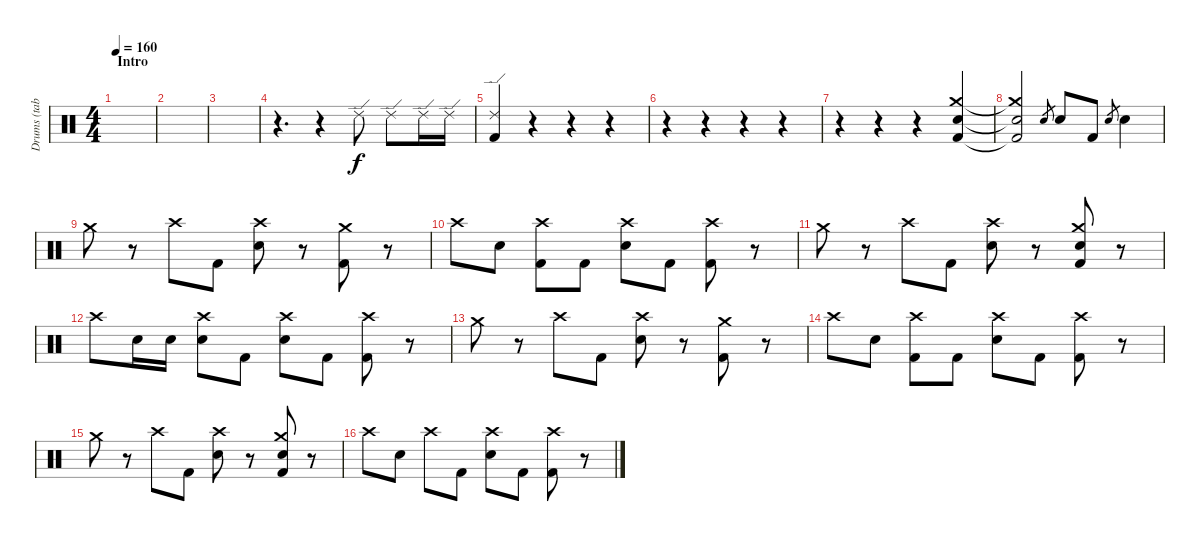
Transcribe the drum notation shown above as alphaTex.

\track ("Drums (tabbed by Rinhos)" "Drums (tab") {instrument percussion}
\staff {score}
\articulation defaults
\ts (4 4)
\section ("" "Intro")
\tempo 160
\clef neutral
\ks c
|
|
|
r.4{d} r.4 "Ride (edge) 2".8 "Ride (edge) 2".8 "Ride (edge) 2".16 "Ride (edge) 2".16 |
("Ride (edge) 2" "Kick (hit) 2").4{dy f} r.4 r.4 r.4 |
r.4 r.4 r.4 r.4 |
r.4 r.4 r.4 ("Crash medium (hit)" "Electric Snare (hit)" "Kick (hit) 2").4 |
("Crash medium (hit)"{t} "Electric Snare (hit)"{t} "Kick (hit) 2"{t}).2 "Electric Snare (hit)".8{gr} "Electric Snare (hit)".8 "Kick (hit) 2".8 "Electric Snare (hit)".8{gr} "Electric Snare (hit)".4 |
"Crash medium (hit)".8 r.8 "Crash high (hit)".8 "Kick (hit) 2".8 ("Crash high (hit)" "Electric Snare (hit)").8 r.8 ("Crash medium (hit)" "Kick (hit) 2").8 r.8 |
"Crash high (hit)".8 "Electric Snare (hit)".8 ("Crash high (hit)" "Kick (hit) 2").8 "Kick (hit) 2".8 ("Crash high (hit)" "Electric Snare (hit)").8 "Kick (hit) 2".8 ("Crash high (hit)" "Kick (hit) 2").8 r.8 |
"Crash medium (hit)".8 r.8 "Crash high (hit)".8 "Kick (hit) 2".8 ("Crash high (hit)" "Electric Snare (hit)").8 r.8 ("Crash medium (hit)" "Electric Snare (hit)" "Kick (hit) 2").8 r.8 |
"Crash high (hit)".8 "Electric Snare (hit)".16 "Electric Snare (hit)".16 ("Crash high (hit)" "Electric Snare (hit)").8 "Kick (hit) 2".8 ("Crash high (hit)" "Electric Snare (hit)").8 "Kick (hit) 2".8 ("Crash high (hit)" "Kick (hit) 2").8 r.8 |
"Crash medium (hit)".8 r.8 "Crash high (hit)".8 "Kick (hit) 2".8 ("Crash high (hit)" "Electric Snare (hit)").8 r.8 ("Crash medium (hit)" "Kick (hit) 2").8 r.8 |
"Crash high (hit)".8 "Electric Snare (hit)".8 ("Crash high (hit)" "Kick (hit) 2").8 "Kick (hit) 2".8 ("Crash high (hit)" "Electric Snare (hit)").8 "Kick (hit) 2".8 ("Crash high (hit)" "Kick (hit) 2").8 r.8 |
"Crash medium (hit)".8 r.8 "Crash high (hit)".8 "Kick (hit) 2".8 ("Crash high (hit)" "Electric Snare (hit)").8 r.8 ("Crash medium (hit)" "Electric Snare (hit)" "Kick (hit) 2").8 r.8 |
"Crash high (hit)".8 "Electric Snare (hit)".8 "Crash high (hit)".8 "Kick (hit) 2".8 ("Crash high (hit)" "Electric Snare (hit)").8 "Kick (hit) 2".8 ("Crash high (hit)" "Kick (hit) 2").8 r.8
